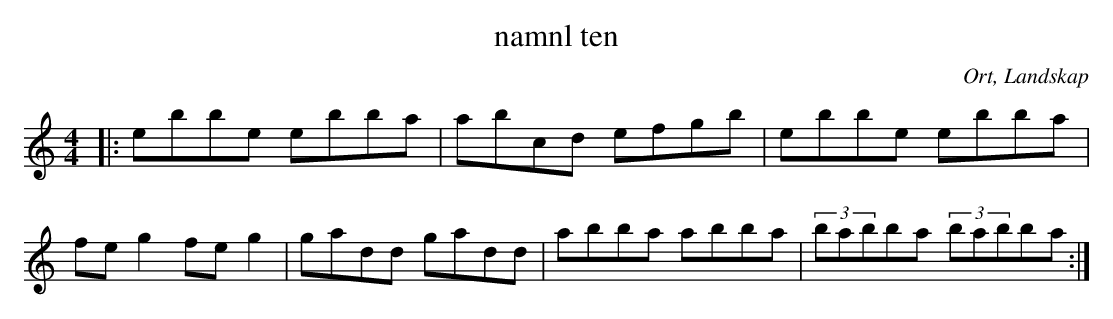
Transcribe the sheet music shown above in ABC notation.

X:1
T:namnl ten
O:Ort, Landskap
M:4/4
L:1/8
K:C
|: ebbe ebba| abcd efgb| ebbe ebba| feg2 feg2| gadd gadd | abba abba | (3babba (3babba :|
